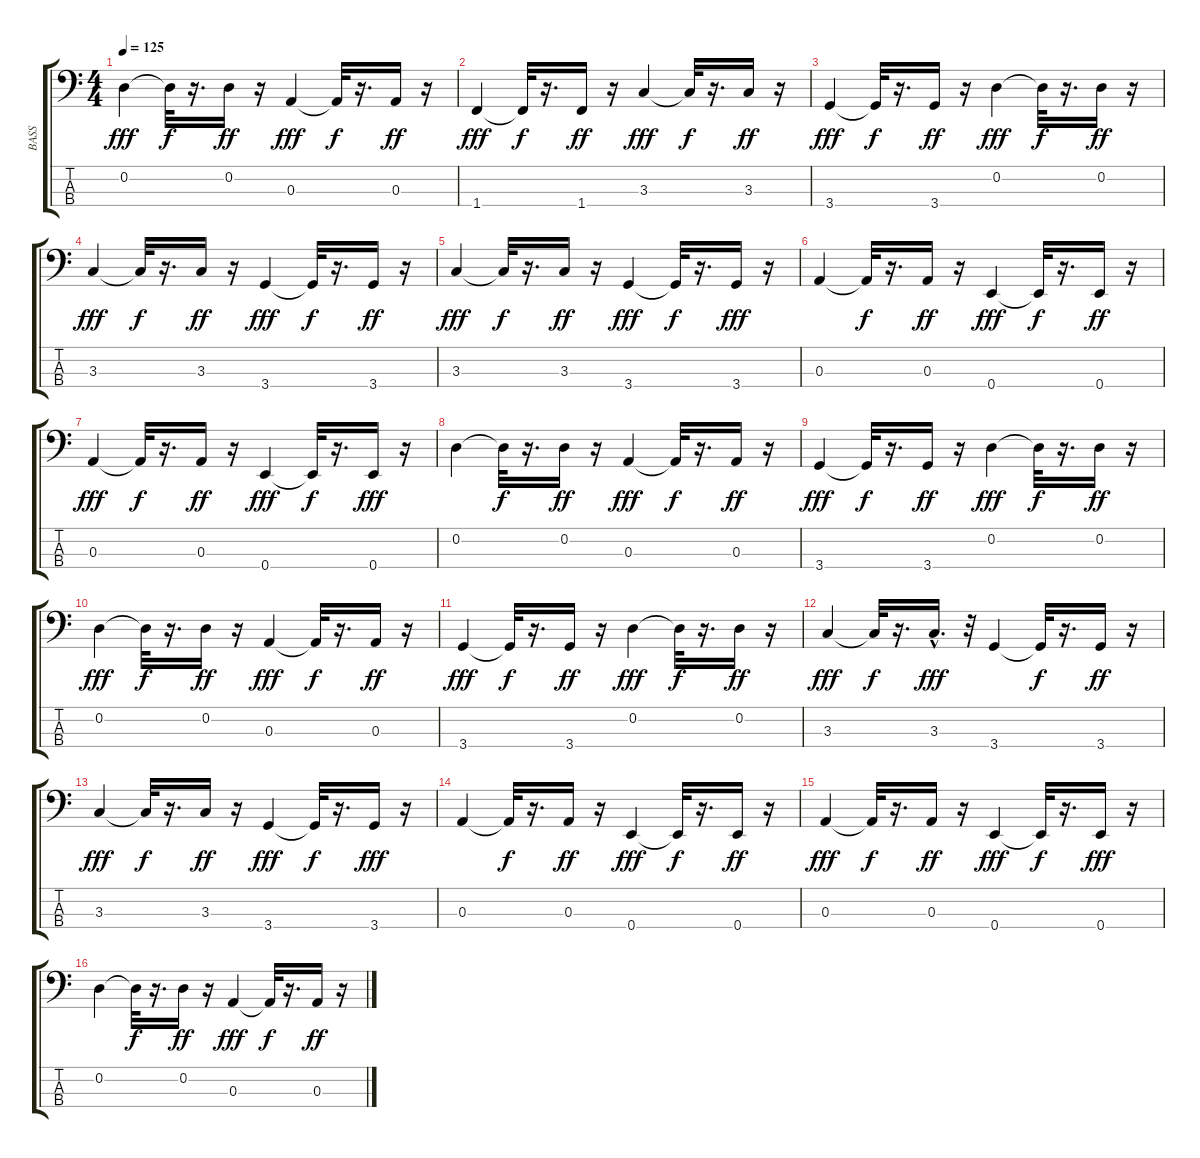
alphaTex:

\track ("BASS" "BASS") {instrument electricbassfinger}
\staff {score tabs}
\tuning (G2 D2 A1 E1) {hide}
\ts (4 4)
\tempo 125
\clef f4
\ks c
0.2.4{dy fff} 0.2{t}.32{dy f} r.16{d} 0.2.16{dy ff} r.16 0.3.4{dy fff} 0.3{t}.32{dy f} r.16{d} 0.3.16{dy ff} r.16 |
1.4.4{dy fff} 1.4{t}.32{dy f} r.16{d} 1.4.16{dy ff} r.16 3.3.4{dy fff} 3.3{t}.32{dy f} r.16{d} 3.3.16{dy ff} r.16 |
3.4.4{dy fff} 3.4{t}.32{dy f} r.16{d} 3.4.16{dy ff} r.16 0.2.4{dy fff} 0.2{t}.32{dy f} r.16{d} 0.2.16{dy ff} r.16 |
3.3.4{dy fff} 3.3{t}.32{dy f} r.16{d} 3.3.16{dy ff} r.16 3.4.4{dy fff} 3.4{t}.32{dy f} r.16{d} 3.4.16{dy ff} r.16 |
3.3.4{dy fff} 3.3{t}.32{dy f} r.16{d} 3.3.16{dy ff} r.16 3.4.4{dy fff} 3.4{t}.32{dy f} r.16{d} 3.4.16{dy fff} r.16 |
0.3.4 0.3{t}.32{dy f} r.16{d} 0.3.16{dy ff} r.16 0.4.4{dy fff} 0.4{t}.32{dy f} r.16{d} 0.4.16{dy ff} r.16 |
0.3.4{dy fff} 0.3{t}.32{dy f} r.16{d} 0.3.16{dy ff} r.16 0.4.4{dy fff} 0.4{t}.32{dy f} r.16{d} 0.4.16{dy fff} r.16 |
0.2.4 0.2{t}.32{dy f} r.16{d} 0.2.16{dy ff} r.16 0.3.4{dy fff} 0.3{t}.32{dy f} r.16{d} 0.3.16{dy ff} r.16 |
3.4.4{dy fff} 3.4{t}.32{dy f} r.16{d} 3.4.16{dy ff} r.16 0.2.4{dy fff} 0.2{t}.32{dy f} r.16{d} 0.2.16{dy ff} r.16 |
0.2.4{dy fff} 0.2{t}.32{dy f} r.16{d} 0.2.16{dy ff} r.16 0.3.4{dy fff} 0.3{t}.32{dy f} r.16{d} 0.3.16{dy ff} r.16 |
3.4.4{dy fff} 3.4{t}.32{dy f} r.16{d} 3.4.16{dy ff} r.16 0.2.4{dy fff} 0.2{t}.32{dy f} r.16{d} 0.2.16{dy ff} r.16 |
3.3.4{dy fff} 3.3{t}.32{dy f} r.16{d} 3.3{hac}.16{d dy fff} r.32 3.4.4 3.4{t}.32{dy f} r.16{d} 3.4.16{dy ff} r.16 |
3.3.4{dy fff} 3.3{t}.32{dy f} r.16{d} 3.3.16{dy ff} r.16 3.4.4{dy fff} 3.4{t}.32{dy f} r.16{d} 3.4.16{dy fff} r.16 |
0.3.4 0.3{t}.32{dy f} r.16{d} 0.3.16{dy ff} r.16 0.4.4{dy fff} 0.4{t}.32{dy f} r.16{d} 0.4.16{dy ff} r.16 |
0.3.4{dy fff} 0.3{t}.32{dy f} r.16{d} 0.3.16{dy ff} r.16 0.4.4{dy fff} 0.4{t}.32{dy f} r.16{d} 0.4.16{dy fff} r.16 |
0.2.4 0.2{t}.32{dy f} r.16{d} 0.2.16{dy ff} r.16 0.3.4{dy fff} 0.3{t}.32{dy f} r.16{d} 0.3.16{dy ff} r.16
